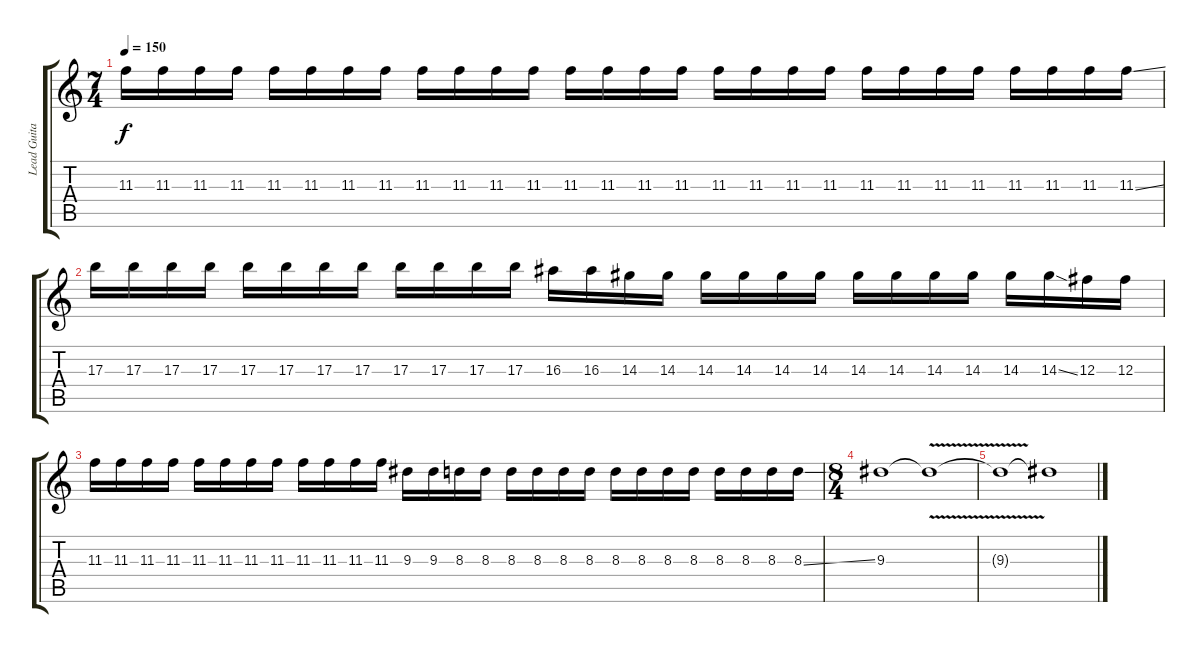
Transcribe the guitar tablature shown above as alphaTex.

\track ("Lead Guitar #3" "Lead Guita") {instrument distortionguitar}
\staff {score tabs}
\tuning (Eb4 Bb3 Gb3 Db3 Ab2 Eb2) {hide}
\ts (7 4)
\tempo 150
\clef g2
\ks c
11.3.16{dy f} 11.3.16 11.3.16 11.3.16 11.3.16 11.3.16 11.3.16 11.3.16 11.3.16 11.3.16 11.3.16 11.3.16 11.3.16 11.3.16 11.3.16 11.3.16 11.3.16 11.3.16 11.3.16 11.3.16 11.3.16 11.3.16 11.3.16 11.3.16 11.3.16 11.3.16 11.3.16 11.3{ss}.16 |
17.3.16 17.3.16 17.3.16 17.3.16 17.3.16 17.3.16 17.3.16 17.3.16 17.3.16 17.3.16 17.3.16 17.3.16 16.3.16 16.3.16 14.3.16 14.3.16 14.3.16 14.3.16 14.3.16 14.3.16 14.3.16 14.3.16 14.3.16 14.3.16 14.3.16 14.3{ss}.16 12.3.16 12.3.16 |
11.3.16 11.3.16 11.3.16 11.3.16 11.3.16 11.3.16 11.3.16 11.3.16 11.3.16 11.3.16 11.3.16 11.3.16 9.3.16 9.3.16 8.3.16 8.3.16 8.3.16 8.3.16 8.3.16 8.3.16 8.3.16 8.3.16 8.3.16 8.3.16 8.3.16 8.3.16 8.3.16 8.3{ss}.16 |
\ts (8 4)
9.3.1{volume 0} 9.3{v t}.1 |
9.3{t}.1 9.3{t}.1
